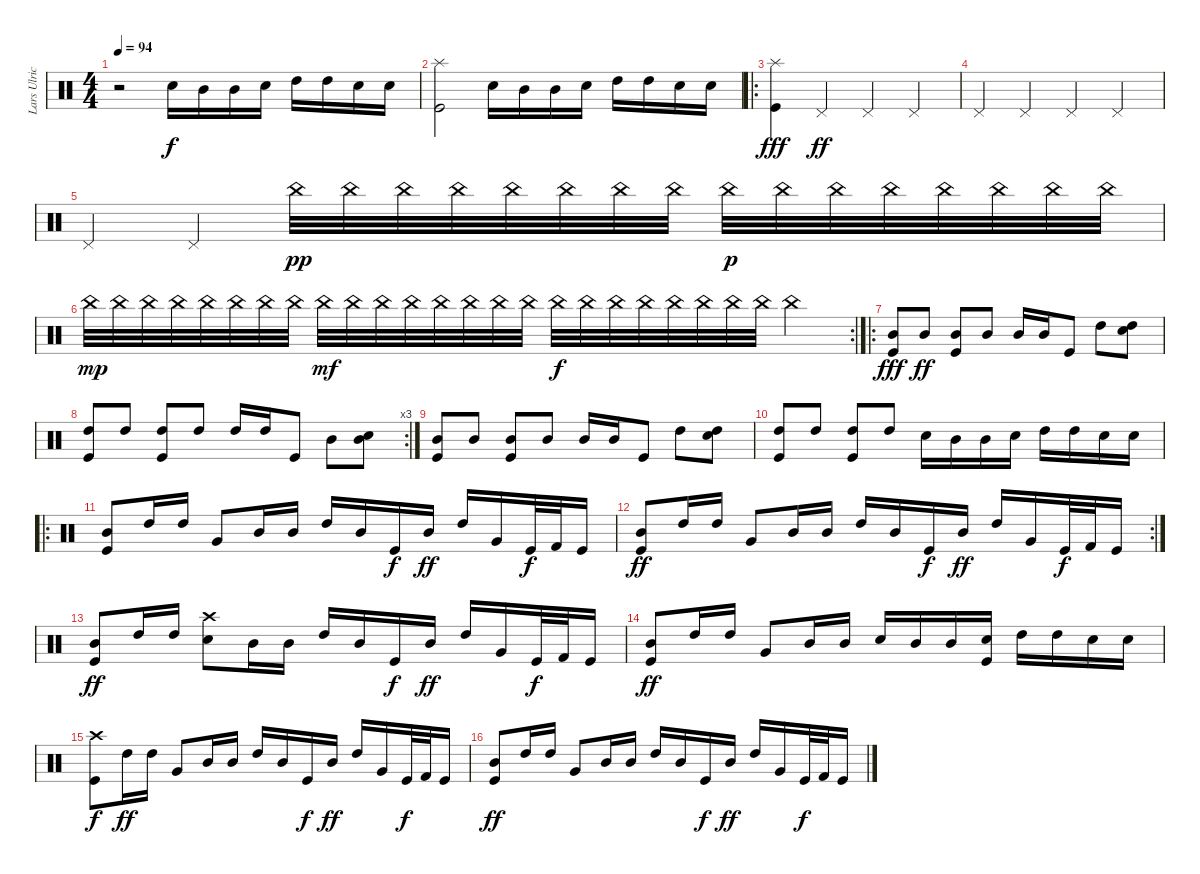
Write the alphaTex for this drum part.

\track ("Lars Ulrich" "Lars Ulric") {instrument percussion}
\staff {score}
\articulation defaults
\ts (4 4)
\tempo 94
\clef neutral
\ks c
r.2{dy f} "Snare (hit) 2".16 "Mid Tom (hit)".16 "Mid Tom (hit)".16 "Snare (hit) 2".16 "High Tom (hit)".16 "High Tom (hit)".16 "Snare (hit) 2".16 "Snare (hit) 2".16 |
("Splash (hit)" "Kick (hit)").2 "Snare (hit) 2".16 "Mid Tom (hit)".16 "Mid Tom (hit)".16 "Snare (hit) 2".16 "High Tom (hit)".16 "High Tom (hit)".16 "Snare (hit) 2".16 "Snare (hit) 2".16 |
\ro
("Splash (hit)" "Kick (hit)").4{dy fff} "Pedal Hi-Hat (hit)".4{dy ff} "Pedal Hi-Hat (hit)".4 "Pedal Hi-Hat (hit)".4 |
"Pedal Hi-Hat (hit)".4 "Pedal Hi-Hat (hit)".4 "Pedal Hi-Hat (hit)".4 "Pedal Hi-Hat (hit)".4 |
"Pedal Hi-Hat (hit)".4 "Pedal Hi-Hat (hit)".4 "China (hit)".32{dy pp} "China (hit)".32 "China (hit)".32 "China (hit)".32 "China (hit)".32 "China (hit)".32 "China (hit)".32 "China (hit)".32 "China (hit)".32{dy p} "China (hit)".32 "China (hit)".32 "China (hit)".32 "China (hit)".32 "China (hit)".32 "China (hit)".32 "China (hit)".32 |
\rc 2 "China (hit)".32{dy mp} "China (hit)".32 "China (hit)".32 "China (hit)".32 "China (hit)".32 "China (hit)".32 "China (hit)".32 "China (hit)".32 "China (hit)".32{dy mf} "China (hit)".32 "China (hit)".32 "China (hit)".32 "China (hit)".32 "China (hit)".32 "China (hit)".32 "China (hit)".32 "China (hit)".32{dy f} "China (hit)".32 "China (hit)".32 "China (hit)".32 "China (hit)".32 "China (hit)".32 "China (hit)".32 "China (hit)".32 "China (hit)".4
|
\ro
("Mid Tom (hit)" "Kick (hit)").8{dy fff} "Mid Tom (hit)".8{dy ff} ("Mid Tom (hit)" "Kick (hit)").8 "Mid Tom (hit)".8 "Mid Tom (hit)".16 "Mid Tom (hit)".16 "Kick (hit)".8 "High Tom (hit)".8 ("High Tom (hit)" "Snare (hit) 2").8 |
\rc 3
("High Tom (hit)" "Kick (hit)").8 "High Tom (hit)".8 ("High Tom (hit)" "Kick (hit)").8 "High Tom (hit)".8 "High Tom (hit)".16 "High Tom (hit)".16 "Kick (hit)".8 "Mid Tom (hit)".8 ("Mid Tom (hit)" "Snare (hit) 2").8 |
("Mid Tom (hit)" "Kick (hit)").8 "Mid Tom (hit)".8 ("Mid Tom (hit)" "Kick (hit)").8 "Mid Tom (hit)".8 "Mid Tom (hit)".16 "Mid Tom (hit)".16 "Kick (hit)".8 "High Tom (hit)".8 ("High Tom (hit)" "Snare (hit) 2").8 |
("High Tom (hit)" "Kick (hit)").8 "High Tom (hit)".8 ("High Tom (hit)" "Kick (hit)").8 "High Tom (hit)".8 "Snare (hit) 2".16 "Mid Tom (hit)".16 "Mid Tom (hit)".16 "Snare (hit) 2".16 "High Tom (hit)".16 "High Tom (hit)".16 "Snare (hit) 2".16 "Snare (hit) 2".16 |
\ro
("Mid Tom (hit)" "Kick (hit)").8 "High Tom (hit)".16 "High Tom (hit)".16 "Very Low Tom (hit)".8 "Mid Tom (hit)".16 "Mid Tom (hit)".16 "High Tom (hit)".16 "Mid Tom (hit)".16 "Kick (hit)".16{dy f} "Mid Tom (hit)".16{dy ff} "High Tom (hit)".16 "Very Low Tom (hit)".16 "Kick (hit)".32{dy f} "Kick (hit) 2".32 "Kick (hit)".16 |
\rc 2
("Mid Tom (hit)" "Kick (hit)").8{dy ff} "High Tom (hit)".16 "High Tom (hit)".16 "Very Low Tom (hit)".8 "Mid Tom (hit)".16 "Mid Tom (hit)".16 "High Tom (hit)".16 "Mid Tom (hit)".16 "Kick (hit)".16{dy f} "Mid Tom (hit)".16{dy ff} "High Tom (hit)".16 "Very Low Tom (hit)".16 "Kick (hit)".32{dy f} "Kick (hit) 2".32 "Kick (hit)".16 |
("Mid Tom (hit)" "Kick (hit)").8{dy ff} "High Tom (hit)".16 "High Tom (hit)".16 ("Crash high (hit)" "Snare (hit) 2").8 "Mid Tom (hit)".16 "Mid Tom (hit)".16 "High Tom (hit)".16 "Mid Tom (hit)".16 "Kick (hit)".16{dy f} "Mid Tom (hit)".16{dy ff} "High Tom (hit)".16 "Very Low Tom (hit)".16 "Kick (hit)".32{dy f} "Kick (hit) 2".32 "Kick (hit)".16 |
("Mid Tom (hit)" "Kick (hit)").8{dy ff} "High Tom (hit)".16 "High Tom (hit)".16 "Very Low Tom (hit)".8 "Mid Tom (hit)".16 "Mid Tom (hit)".16 "Snare (hit) 2".16 "Mid Tom (hit)".16 "Mid Tom (hit)".16 ("Snare (hit) 2" "Kick (hit)").16 "High Tom (hit)".16 "High Tom (hit)".16 "Snare (hit) 2".16 "Snare (hit) 2".16 |
("Crash high (hit)" "Kick (hit)").8{dy f} "High Tom (hit)".16{dy ff} "High Tom (hit)".16 "Very Low Tom (hit)".8 "Mid Tom (hit)".16 "Mid Tom (hit)".16 "High Tom (hit)".16 "Mid Tom (hit)".16 "Kick (hit)".16{dy f} "Mid Tom (hit)".16{dy ff} "High Tom (hit)".16 "Very Low Tom (hit)".16 "Kick (hit)".32{dy f} "Kick (hit) 2".32 "Kick (hit)".16 |
("Mid Tom (hit)" "Kick (hit)").8{dy ff} "High Tom (hit)".16 "High Tom (hit)".16 "Very Low Tom (hit)".8 "Mid Tom (hit)".16 "Mid Tom (hit)".16 "High Tom (hit)".16 "Mid Tom (hit)".16 "Kick (hit)".16{dy f} "Mid Tom (hit)".16{dy ff} "High Tom (hit)".16 "Very Low Tom (hit)".16 "Kick (hit)".32{dy f} "Kick (hit) 2".32 "Kick (hit)".16
